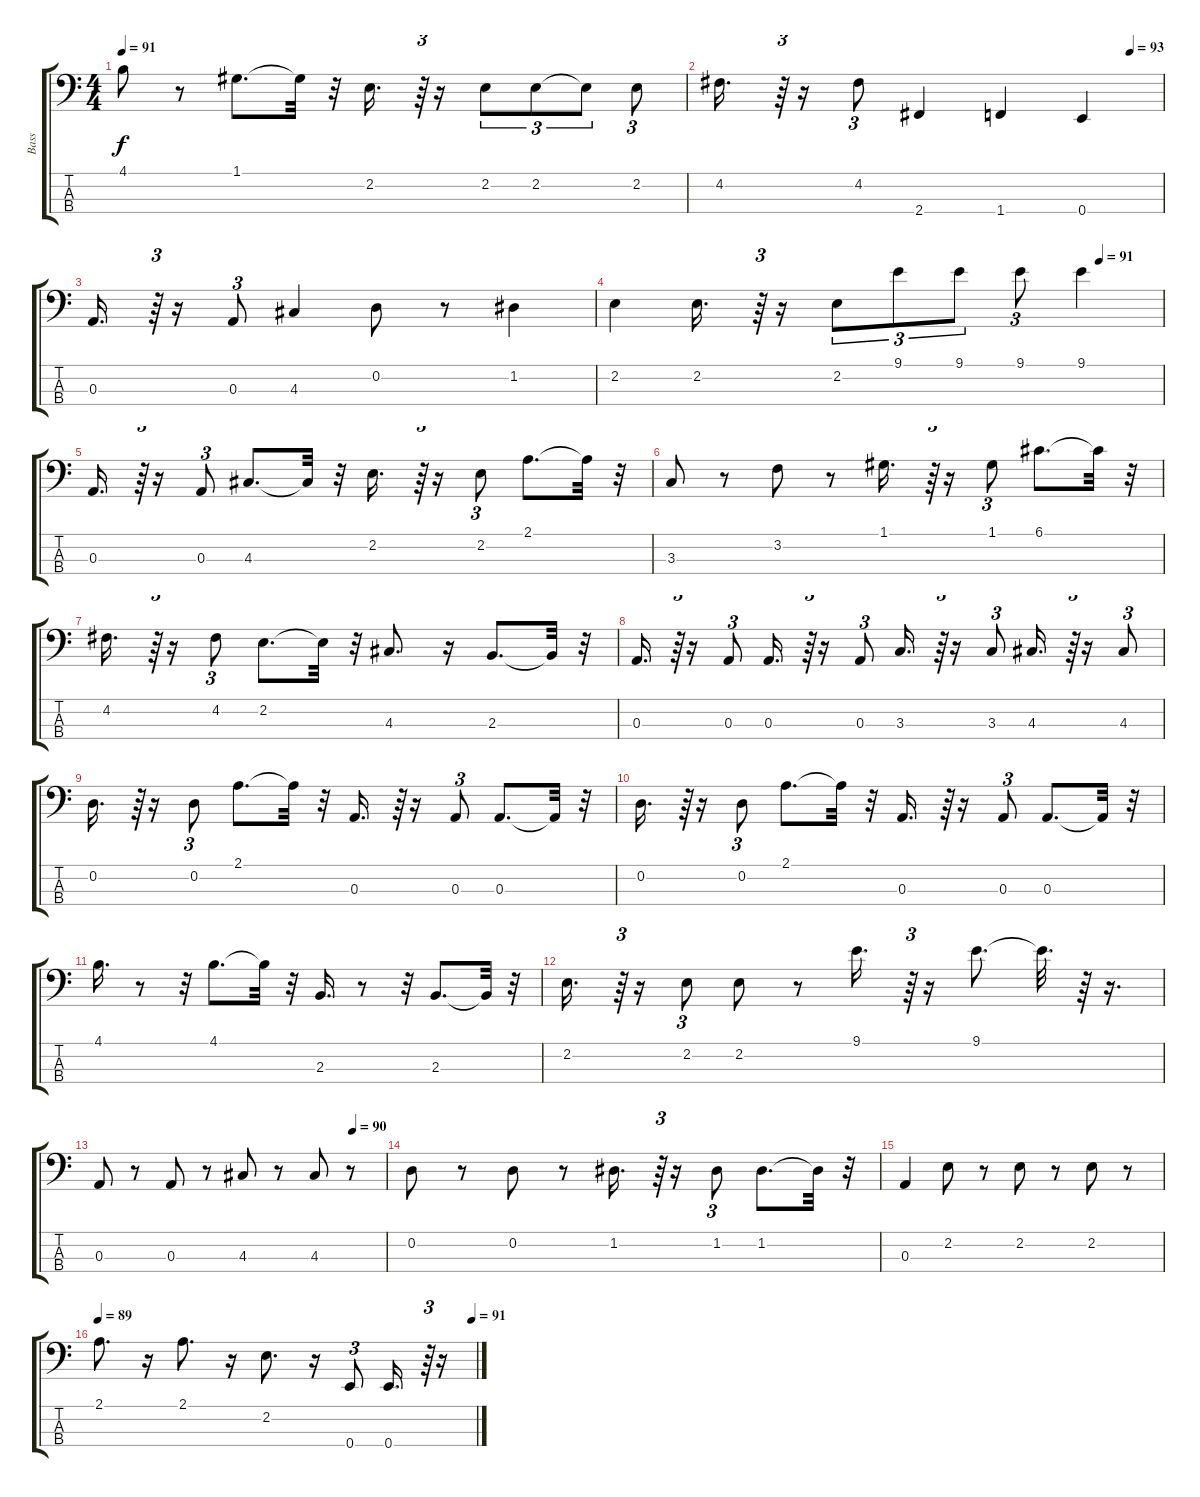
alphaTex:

\track ("Bass" "Bass") {instrument acousticbass}
\staff {score tabs}
\tuning (G2 D2 A1 E1) {hide}
\ts (4 4)
\tempo 91
\clef f4
\ks c
4.1.8{dy f} r.8 1.1.8{d} 1.1{t}.32 r.32 2.2.16{d} r.64{tu (3 2)} r.16 2.2.8{tu (3 2)} 2.2.8{tu (3 2)} 2.2{t}.8{tu (3 2)} 2.2.8{tu (3 2)} |
\tempo (93 0.9270833333333334)
4.2.16{d} r.64{tu (3 2)} r.16 4.2.8{tu (3 2)} 2.4.4 1.4.4 0.4.4 |
0.3.16{d} r.64{tu (3 2)} r.16 0.3.8{tu (3 2)} 4.3.4 0.2.8 r.8 1.2.4 |
\tempo (91 0.8854166666666666)
2.2.4 2.2.16{d} r.64{tu (3 2)} r.16 2.2.8{tu (3 2)} 9.1.8{tu (3 2)} 9.1.8{tu (3 2)} 9.1.8{tu (3 2)} 9.1.4 |
0.3.16{d} r.64{tu (3 2)} r.16 0.3.8{tu (3 2)} 4.3.8{d} 4.3{t}.32 r.32 2.2.16{d} r.64{tu (3 2)} r.16 2.2.8{tu (3 2)} 2.1.8{d} 2.1{t}.32 r.32 |
3.3.8 r.8 3.2.8 r.8 1.1.16{d} r.64{tu (3 2)} r.16 1.1.8{tu (3 2)} 6.1.8{d} 6.1{t}.32 r.32 |
4.2.16{d} r.64{tu (3 2)} r.16 4.2.8{tu (3 2)} 2.2.8{d} 2.2{t}.32 r.32 4.3.8{d} r.16 2.3.8{d} 2.3{t}.32 r.32 |
0.3.16{d} r.64{tu (3 2)} r.16 0.3.8{tu (3 2)} 0.3.16{d} r.64{tu (3 2)} r.16 0.3.8{tu (3 2)} 3.3.16{d} r.64{tu (3 2)} r.16 3.3.8{tu (3 2)} 4.3.16{d} r.64{tu (3 2)} r.16 4.3.8{tu (3 2)} |
0.2.16{d} r.64{tu (3 2)} r.16 0.2.8{tu (3 2)} 2.1.8{d} 2.1{t}.32 r.32 0.3.16{d} r.64{tu (3 2)} r.16 0.3.8{tu (3 2)} 0.3.8{d} 0.3{t}.32 r.32 |
0.2.16{d} r.64{tu (3 2)} r.16 0.2.8{tu (3 2)} 2.1.8{d} 2.1{t}.32 r.32 0.3.16{d} r.64{tu (3 2)} r.16 0.3.8{tu (3 2)} 0.3.8{d} 0.3{t}.32 r.32 |
4.1.16{d} r.8 r.32 4.1.8{d} 4.1{t}.32 r.32 2.3.16{d} r.8 r.32 2.3.8{d} 2.3{t}.32 r.32 |
2.2.16{d} r.64{tu (3 2)} r.16 2.2.8{tu (3 2)} 2.2.8 r.8 9.1.16{d} r.64{tu (3 2)} r.16 9.1.8{d} 9.1{t}.32{d} r.64 r.16{d} |
\tempo (90 0.8854166666666666)
0.3.8 r.8 0.3.8 r.8 4.3.8 r.8 4.3.8 r.8 |
0.2.8 r.8 0.2.8 r.8 1.2.16{d} r.64{tu (3 2)} r.16 1.2.8{tu (3 2)} 1.2.8{d} 1.2{t}.32 r.32 |
0.3.4 2.2.8 r.8 2.2.8 r.8 2.2.8 r.8 |
\tempo 89
\tempo (91 0.9895833333333334)
2.1.8{d} r.16 2.1.8{d} r.16 2.2.8{d} r.16 0.4.8{tu (3 2)} 0.4.16{d} r.64{tu (3 2)} r.16
